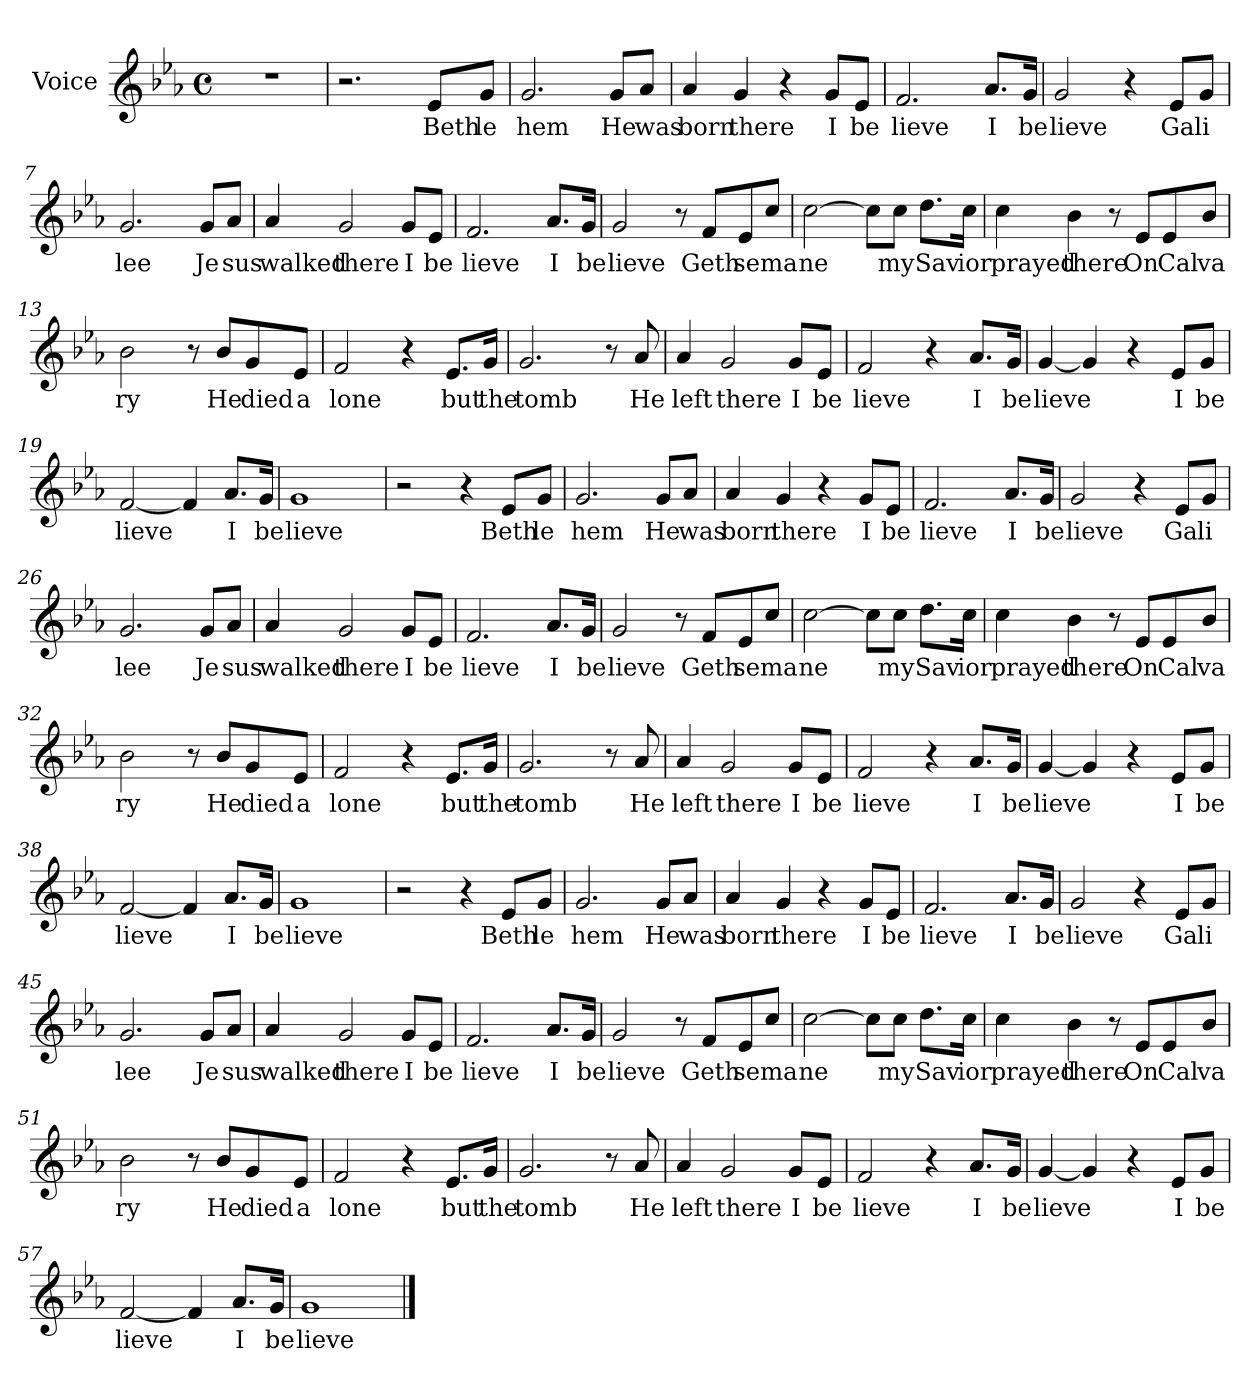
**kern	**text
*part1	*part1
*staff1	*staff1
*I"Voice	*
*I'V	*
*clefG2	*
*k[b-e-a-]	*
*E-:	*
*M4/4	*
*met(c)	*
=1	=1
1r	.
=2	=2
2.r	.
!	!LO:LY:b
8e-/L	Beth
!	!LO:LY:b
8g/J	le
=3	=3
!	!LO:LY:b
2.g/	hem
!	!LO:LY:b
8g/L	He
!	!LO:LY:b
8a-/J	was
=4	=4
!	!LO:LY:b
4a-/	born
!	!LO:LY:b
4g/	there
4r	.
!	!LO:LY:b
8g/L	I
!	!LO:LY:b
8e-/J	be
=5	=5
!	!LO:LY:b
2.f/	lieve
!	!LO:LY:b
8.a-/L	I
!	!LO:LY:b
16g/Jk	be
!!LO:LB:g=z
=6	=6
!	!LO:LY:b
2g/	lieve
4r	.
!	!LO:LY:b
8e-/L	Ga
!	!LO:LY:b
8g/J	li
=7	=7
!	!LO:LY:b
2.g/	lee
!	!LO:LY:b
8g/L	Je
!	!LO:LY:b
8a-/J	sus
=8	=8
!	!LO:LY:b
4a-/	walked
!	!LO:LY:b
2g/	there
!	!LO:LY:b
8g/L	I
!	!LO:LY:b
8e-/J	be
=9	=9
!	!LO:LY:b
2.f/	lieve
!	!LO:LY:b
8.a-/L	I
!	!LO:LY:b
16g/Jk	be
=10	=10
!	!LO:LY:b
2g/	lieve
8r	.
!	!LO:LY:b
8f/L	Geth
!	!LO:LY:b
8e-/	se
!	!LO:LY:b
8cc/J	ma
!!LO:LB:g=z
=11	=11
!	!LO:LY:b
[2cc\	ne
8cc\L]	.
!	!LO:LY:b
8cc\J	my
!	!LO:LY:b
8.dd\L	Sav
!	!LO:LY:b
16cc\Jk	ior
=12	=12
!	!LO:LY:b
4cc\	prayed
!	!LO:LY:b
4b-\	there
8r	.
!	!LO:LY:b
8e-/L	On
!	!LO:LY:b
8e-/	Cal
!	!LO:LY:b
8b-/J	va
=13	=13
!	!LO:LY:b
2b-\	ry
8r	.
!	!LO:LY:b
8b-/L	He
!	!LO:LY:b
8g/	died
!	!LO:LY:b
8e-/J	a
=14	=14
!	!LO:LY:b
2f/	lone
4r	.
!	!LO:LY:b
8.e-/L	but
!	!LO:LY:b
16g/Jk	the
=15	=15
!	!LO:LY:b
2.g/	tomb
8r	.
!	!LO:LY:b
8a-/	He
!!LO:LB:g=z
=16	=16
!	!LO:LY:b
4a-/	left
!	!LO:LY:b
2g/	there
!	!LO:LY:b
8g/L	I
!	!LO:LY:b
8e-/J	be
=17	=17
!	!LO:LY:b
2f/	lieve
4r	.
!	!LO:LY:b
8.a-/L	I
!	!LO:LY:b
16g/Jk	be
=18	=18
!	!LO:LY:b
[4g/	lieve
4g/]	.
4r	.
!	!LO:LY:b
8e-/L	I
!	!LO:LY:b
8g/J	be
=19	=19
!	!LO:LY:b
[2f/	lieve
4f/]	.
!	!LO:LY:b
8.a-/L	I
!	!LO:LY:b
16g/Jk	be
=20	=20
!	!LO:LY:b
1g	lieve
!!LO:LB:g=z
=21	=21
2r	.
4r	.
!	!LO:LY:b
8e-/L	Beth
!	!LO:LY:b
8g/J	le
=22	=22
!	!LO:LY:b
2.g/	hem
!	!LO:LY:b
8g/L	He
!	!LO:LY:b
8a-/J	was
=23	=23
!	!LO:LY:b
4a-/	born
!	!LO:LY:b
4g/	there
4r	.
!	!LO:LY:b
8g/L	I
!	!LO:LY:b
8e-/J	be
=24	=24
!	!LO:LY:b
2.f/	lieve
!	!LO:LY:b
8.a-/L	I
!	!LO:LY:b
16g/Jk	be
=25	=25
!	!LO:LY:b
2g/	lieve
4r	.
!	!LO:LY:b
8e-/L	Ga
!	!LO:LY:b
8g/J	li
!!LO:LB:g=z
=26	=26
!	!LO:LY:b
2.g/	lee
!	!LO:LY:b
8g/L	Je
!	!LO:LY:b
8a-/J	sus
=27	=27
!	!LO:LY:b
4a-/	walked
!	!LO:LY:b
2g/	there
!	!LO:LY:b
8g/L	I
!	!LO:LY:b
8e-/J	be
=28	=28
!	!LO:LY:b
2.f/	lieve
!	!LO:LY:b
8.a-/L	I
!	!LO:LY:b
16g/Jk	be
=29	=29
!	!LO:LY:b
2g/	lieve
8r	.
!	!LO:LY:b
8f/L	Geth
!	!LO:LY:b
8e-/	se
!	!LO:LY:b
8cc/J	ma
=30	=30
!	!LO:LY:b
[2cc\	ne
8cc\L]	.
!	!LO:LY:b
8cc\J	my
!	!LO:LY:b
8.dd\L	Sav
!	!LO:LY:b
16cc\Jk	ior
!!LO:LB:g=z
=31	=31
!	!LO:LY:b
4cc\	prayed
!	!LO:LY:b
4b-\	there
8r	.
!	!LO:LY:b
8e-/L	On
!	!LO:LY:b
8e-/	Cal
!	!LO:LY:b
8b-/J	va
=32	=32
!	!LO:LY:b
2b-\	ry
8r	.
!	!LO:LY:b
8b-/L	He
!	!LO:LY:b
8g/	died
!	!LO:LY:b
8e-/J	a
=33	=33
!	!LO:LY:b
2f/	lone
4r	.
!	!LO:LY:b
8.e-/L	but
!	!LO:LY:b
16g/Jk	the
=34	=34
!	!LO:LY:b
2.g/	tomb
8r	.
!	!LO:LY:b
8a-/	He
=35	=35
!	!LO:LY:b
4a-/	left
!	!LO:LY:b
2g/	there
!	!LO:LY:b
8g/L	I
!	!LO:LY:b
8e-/J	be
!!LO:LB:g=z
=36	=36
!	!LO:LY:b
2f/	lieve
4r	.
!	!LO:LY:b
8.a-/L	I
!	!LO:LY:b
16g/Jk	be
=37	=37
!	!LO:LY:b
[4g/	lieve
4g/]	.
4r	.
!	!LO:LY:b
8e-/L	I
!	!LO:LY:b
8g/J	be
=38	=38
!	!LO:LY:b
[2f/	lieve
4f/]	.
!	!LO:LY:b
8.a-/L	I
!	!LO:LY:b
16g/Jk	be
=39	=39
!	!LO:LY:b
1g	lieve
=40	=40
2r	.
4r	.
!	!LO:LY:b
8e-/L	Beth
!	!LO:LY:b
8g/J	le
!!LO:PB:g=z
=41	=41
!	!LO:LY:b
2.g/	hem
!	!LO:LY:b
8g/L	He
!	!LO:LY:b
8a-/J	was
=42	=42
!	!LO:LY:b
4a-/	born
!	!LO:LY:b
4g/	there
4r	.
!	!LO:LY:b
8g/L	I
!	!LO:LY:b
8e-/J	be
=43	=43
!	!LO:LY:b
2.f/	lieve
!	!LO:LY:b
8.a-/L	I
!	!LO:LY:b
16g/Jk	be
=44	=44
!	!LO:LY:b
2g/	lieve
4r	.
!	!LO:LY:b
8e-/L	Ga
!	!LO:LY:b
8g/J	li
=45	=45
!	!LO:LY:b
2.g/	lee
!	!LO:LY:b
8g/L	Je
!	!LO:LY:b
8a-/J	sus
!!LO:LB:g=z
=46	=46
!	!LO:LY:b
4a-/	walked
!	!LO:LY:b
2g/	there
!	!LO:LY:b
8g/L	I
!	!LO:LY:b
8e-/J	be
=47	=47
!	!LO:LY:b
2.f/	lieve
!	!LO:LY:b
8.a-/L	I
!	!LO:LY:b
16g/Jk	be
=48	=48
!	!LO:LY:b
2g/	lieve
8r	.
!	!LO:LY:b
8f/L	Geth
!	!LO:LY:b
8e-/	se
!	!LO:LY:b
8cc/J	ma
=49	=49
!	!LO:LY:b
[2cc\	ne
8cc\L]	.
!	!LO:LY:b
8cc\J	my
!	!LO:LY:b
8.dd\L	Sav
!	!LO:LY:b
16cc\Jk	ior
!!LO:LB:g=z
=50	=50
!	!LO:LY:b
4cc\	prayed
!	!LO:LY:b
4b-\	there
8r	.
!	!LO:LY:b
8e-/L	On
!	!LO:LY:b
8e-/	Cal
!	!LO:LY:b
8b-/J	va
=51	=51
!	!LO:LY:b
2b-\	ry
8r	.
!	!LO:LY:b
8b-/L	He
!	!LO:LY:b
8g/	died
!	!LO:LY:b
8e-/J	a
=52	=52
!	!LO:LY:b
2f/	lone
4r	.
!	!LO:LY:b
8.e-/L	but
!	!LO:LY:b
16g/Jk	the
=53	=53
!	!LO:LY:b
2.g/	tomb
8r	.
!	!LO:LY:b
8a-/	He
=54	=54
!	!LO:LY:b
4a-/	left
!	!LO:LY:b
2g/	there
!	!LO:LY:b
8g/L	I
!	!LO:LY:b
8e-/J	be
!!LO:LB:g=z
=55	=55
!	!LO:LY:b
2f/	lieve
4r	.
!	!LO:LY:b
8.a-/L	I
!	!LO:LY:b
16g/Jk	be
=56	=56
!	!LO:LY:b
[4g/	lieve
4g/]	.
4r	.
!	!LO:LY:b
8e-/L	I
!	!LO:LY:b
8g/J	be
=57	=57
!	!LO:LY:b
[2f/	lieve
4f/]	.
!	!LO:LY:b
8.a-/L	I
!	!LO:LY:b
16g/Jk	be
=58	=58
!	!LO:LY:b
1g	lieve
==	==
*-	*-
